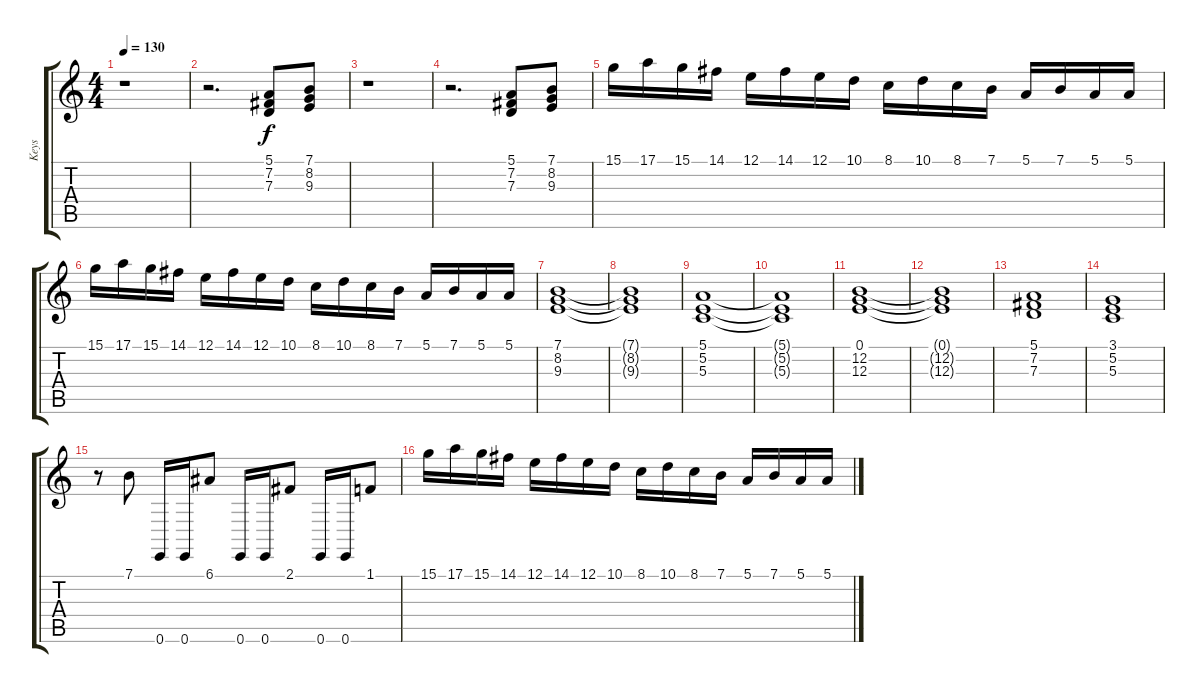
\track ("Keys" "Keys") {instrument orchestrahit}
\staff {score tabs}
\tuning (E4 B3 G3 D3 A2 E2) {hide}
\ts (4 4)
\tempo 130
\clef g2
\ks c
r.1{dy f} |
r.2{d} (5.1 7.2 7.3).8 (7.1 8.2 9.3).8 |
r.1 |
r.2{d} (5.1 7.2 7.3).8 (7.1 8.2 9.3).8 |
15.1.16 17.1.16 15.1.16 14.1.16 12.1.16 14.1.16 12.1.16 10.1.16 8.1.16 10.1.16 8.1.16 7.1.16 5.1.16 7.1.16 5.1.16 5.1.16 |
15.1.16 17.1.16 15.1.16 14.1.16 12.1.16 14.1.16 12.1.16 10.1.16 8.1.16 10.1.16 8.1.16 7.1.16 5.1.16 7.1.16 5.1.16 5.1.16 |
(7.1 8.2 9.3).1{instrument choiraahs} |
(7.1{t} 8.2{t} 9.3{t}).1 |
(5.1 5.2 5.3).1 |
(5.1{t} 5.2{t} 5.3{t}).1 |
(0.1 12.2 12.3).1{instrument choiraahs} |
(0.1{t} 12.2{t} 12.3{t}).1 |
(5.1 7.2 7.3).1 |
(3.1 5.2 5.3).1 |
r.8 7.1.8{volume 16 instrument harpsichord} 0.6.16 0.6.16 6.1.8 0.6.16 0.6.16 2.1.8 0.6.16 0.6.16 1.1.8 |
15.1.16{volume 13} 17.1.16 15.1.16 14.1.16 12.1.16 14.1.16 12.1.16 10.1.16 8.1.16 10.1.16 8.1.16 7.1.16 5.1.16 7.1.16 5.1.16 5.1.16
